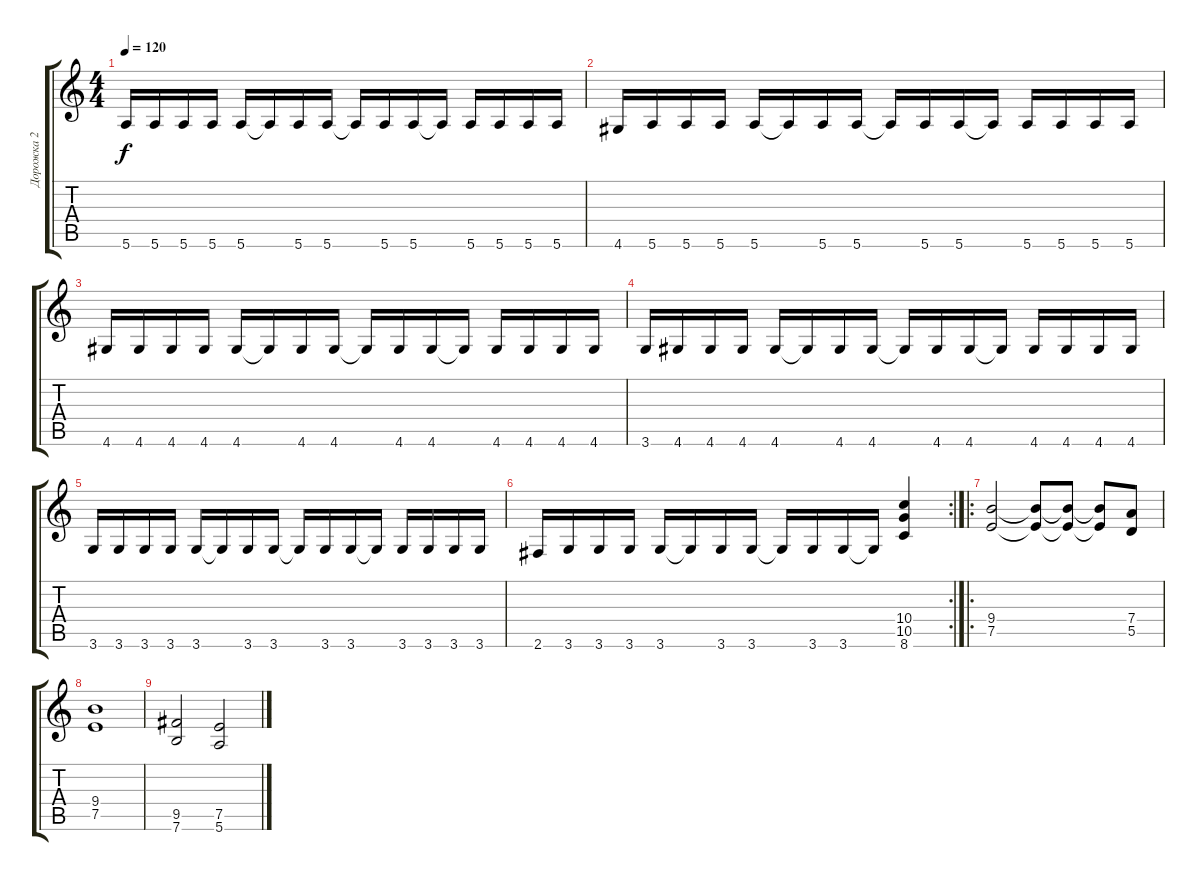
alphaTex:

\track ("Дорожка 2" "Дорожка 2") {instrument distortionguitar}
\staff {score tabs}
\tuning (E4 B3 G3 D3 A2 E2) {hide}
\ts (4 4)
\tempo 120
\clef g2
\ks c
5.6.16{dy f} 5.6.16 5.6.16 5.6.16 5.6.16 5.6{t}.16 5.6.16 5.6.16 5.6{t}.16 5.6.16 5.6.16 5.6{t}.16 5.6.16 5.6.16 5.6.16 5.6.16 |
4.6.16 5.6.16 5.6.16 5.6.16 5.6.16 5.6{t}.16 5.6.16 5.6.16 5.6{t}.16 5.6.16 5.6.16 5.6{t}.16 5.6.16 5.6.16 5.6.16 5.6.16 |
4.6.16 4.6.16 4.6.16 4.6.16 4.6.16 4.6{t}.16 4.6.16 4.6.16 4.6{t}.16 4.6.16 4.6.16 4.6{t}.16 4.6.16 4.6.16 4.6.16 4.6.16 |
3.6.16 4.6.16 4.6.16 4.6.16 4.6.16 4.6{t}.16 4.6.16 4.6.16 4.6{t}.16 4.6.16 4.6.16 4.6{t}.16 4.6.16 4.6.16 4.6.16 4.6.16 |
3.6.16 3.6.16 3.6.16 3.6.16 3.6.16 3.6{t}.16 3.6.16 3.6.16 3.6{t}.16 3.6.16 3.6.16 3.6{t}.16 3.6.16 3.6.16 3.6.16 3.6.16 |
\rc 2
2.6.16 3.6.16 3.6.16 3.6.16 3.6.16 3.6{t}.16 3.6.16 3.6.16 3.6{t}.16 3.6.16 3.6.16 3.6{t}.16 (10.4 10.5 8.6).4 |
\ro
(9.4 7.5).2 (9.4{t} 7.5{t}).8 (9.4{t} 7.5{t}).8 (9.4{t} 7.5{t}).8 (7.4 5.5).8 |
(9.4 7.5).1 |
(9.5 7.6).2 (7.5 5.6).2
